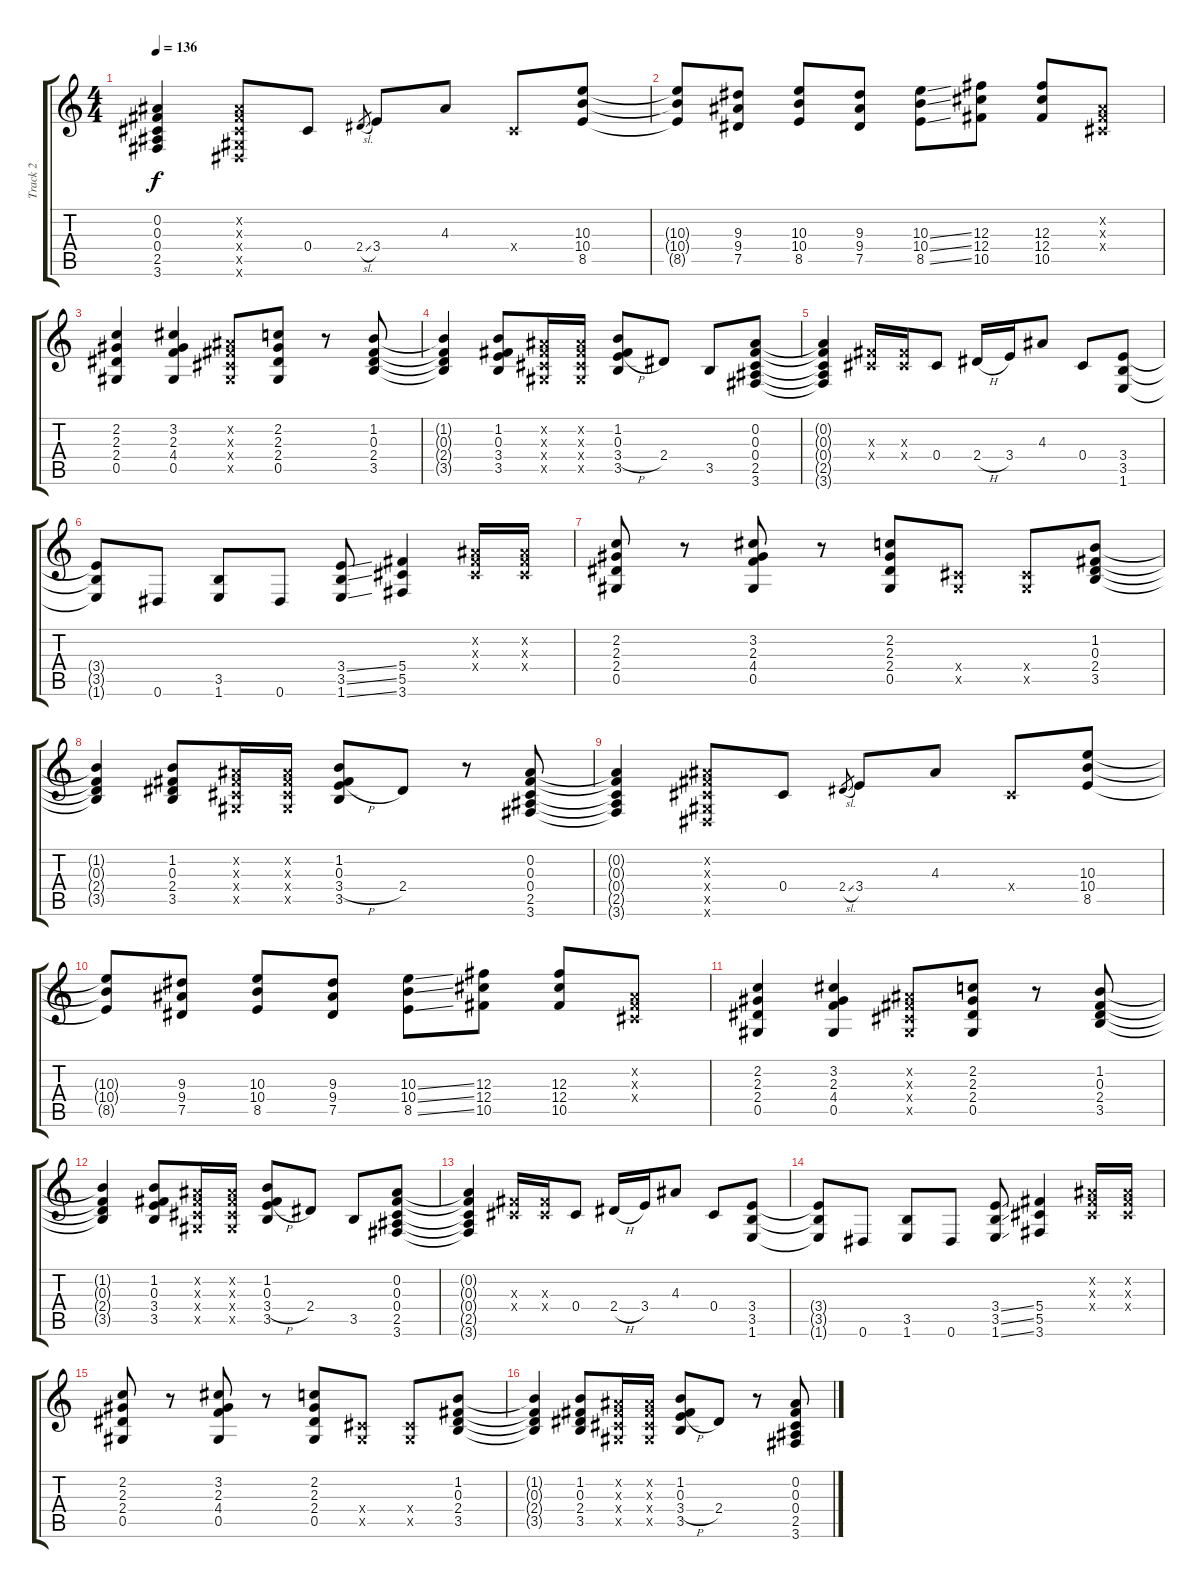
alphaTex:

\track ("Track 2" "Track 2") {instrument overdrivenguitar}
\staff {score tabs}
\tuning (Eb4 Bb3 Gb3 Db3 Ab2 Eb2) {hide}
\ts (4 4)
\tempo 136
\clef g2
\ks c
(0.2{t} 0.3{t} 0.4{t} 2.5{t} 3.6{t}).4{dy f} (0.2{x} 0.3{x} 0.4{x} 0.5{x} 0.6{x}).8 0.4.8 2.4{sl}.8{gr} 3.4.8 4.3.8 0.4{x}.8 (10.3 10.4 8.5).8 |
(10.3{t} 10.4{t} 8.5{t}).8 (9.3 9.4 7.5).8 (10.3 10.4 8.5).8 (9.3 9.4 7.5).8 (10.3{ss} 10.4{ss} 8.5{ss}).8 (12.3 12.4 10.5).8 (12.3 12.4 10.5).8 (0.2{x} 0.3{x} 0.4{x}).8 |
(2.2 2.3 2.4 0.5).4 (3.2 2.3 4.4 0.5).4 (0.2{x} 0.3{x} 0.4{x} 0.5{x}).8 (2.2 2.3 2.4 0.5).8 r.8 (1.2 0.3 2.4 3.5).8 |
(1.2{t} 0.3{t} 2.4{t} 3.5{t}).4 (1.2 0.3 3.4 3.5).8 (0.2{x} 0.3{x} 0.4{x} 0.5{x}).16 (0.2{x} 0.3{x} 0.4{x} 0.5{x}).16 (1.2 0.3 3.4{h} 3.5).8 2.4.8 3.5.8 (0.2 0.3 0.4 2.5 3.6).8 |
(0.2{t} 0.3{t} 0.4{t} 2.5{t} 3.6{t}).4 (0.3{x} 0.4{x}).16 (0.3{x} 0.4{x}).16 0.4.8 2.4{h}.16 3.4.16 4.3.8 0.4.8 (3.4 3.5 1.6).8 |
(3.4{t} 3.5{t} 1.6{t}).8 0.6.8 (3.5 1.6).8 0.6.8 (3.4{ss} 3.5{ss} 1.6{ss}).8 (5.4 5.5 3.6).4 (0.2{x} 0.3{x} 0.4{x}).16 (0.2{x} 0.3{x} 0.4{x}).16 |
(2.2 2.3 2.4 0.5).8 r.8 (3.2 2.3 4.4 0.5).8 r.8 (2.2 2.3 2.4 0.5).8 (0.4{x} 0.5{x}).8 (0.4{x} 0.5{x}).8 (1.2 0.3 2.4 3.5).8 |
(1.2{t} 0.3{t} 2.4{t} 3.5{t}).4 (1.2 0.3 2.4 3.5).8 (0.2{x} 0.3{x} 0.4{x} 0.5{x}).16 (0.2{x} 0.3{x} 0.4{x} 0.5{x}).16 (1.2 0.3 3.4{h} 3.5).8 2.4.8 r.8 (0.2 0.3 0.4 2.5 3.6).8 |
(0.2{t} 0.3{t} 0.4{t} 2.5{t} 3.6{t}).4 (0.2{x} 0.3{x} 0.4{x} 0.5{x} 0.6{x}).8 0.4.8 2.4{sl}.8{gr} 3.4.8 4.3.8 0.4{x}.8 (10.3 10.4 8.5).8 |
(10.3{t} 10.4{t} 8.5{t}).8 (9.3 9.4 7.5).8 (10.3 10.4 8.5).8 (9.3 9.4 7.5).8 (10.3{ss} 10.4{ss} 8.5{ss}).8 (12.3 12.4 10.5).8 (12.3 12.4 10.5).8 (0.2{x} 0.3{x} 0.4{x}).8 |
(2.2 2.3 2.4 0.5).4 (3.2 2.3 4.4 0.5).4 (0.2{x} 0.3{x} 0.4{x} 0.5{x}).8 (2.2 2.3 2.4 0.5).8 r.8 (1.2 0.3 2.4 3.5).8 |
(1.2{t} 0.3{t} 2.4{t} 3.5{t}).4 (1.2 0.3 3.4 3.5).8 (0.2{x} 0.3{x} 0.4{x} 0.5{x}).16 (0.2{x} 0.3{x} 0.4{x} 0.5{x}).16 (1.2 0.3 3.4{h} 3.5).8 2.4.8 3.5.8 (0.2 0.3 0.4 2.5 3.6).8 |
(0.2{t} 0.3{t} 0.4{t} 2.5{t} 3.6{t}).4 (0.3{x} 0.4{x}).16 (0.3{x} 0.4{x}).16 0.4.8 2.4{h}.16 3.4.16 4.3.8 0.4.8 (3.4 3.5 1.6).8 |
(3.4{t} 3.5{t} 1.6{t}).8 0.6.8 (3.5 1.6).8 0.6.8 (3.4{ss} 3.5{ss} 1.6{ss}).8 (5.4 5.5 3.6).4 (0.2{x} 0.3{x} 0.4{x}).16 (0.2{x} 0.3{x} 0.4{x}).16 |
(2.2 2.3 2.4 0.5).8 r.8 (3.2 2.3 4.4 0.5).8 r.8 (2.2 2.3 2.4 0.5).8 (0.4{x} 0.5{x}).8 (0.4{x} 0.5{x}).8 (1.2 0.3 2.4 3.5).8 |
(1.2{t} 0.3{t} 2.4{t} 3.5{t}).4 (1.2 0.3 2.4 3.5).8 (0.2{x} 0.3{x} 0.4{x} 0.5{x}).16 (0.2{x} 0.3{x} 0.4{x} 0.5{x}).16 (1.2 0.3 3.4{h} 3.5).8 2.4.8 r.8 (0.2 0.3 0.4 2.5 3.6).8
